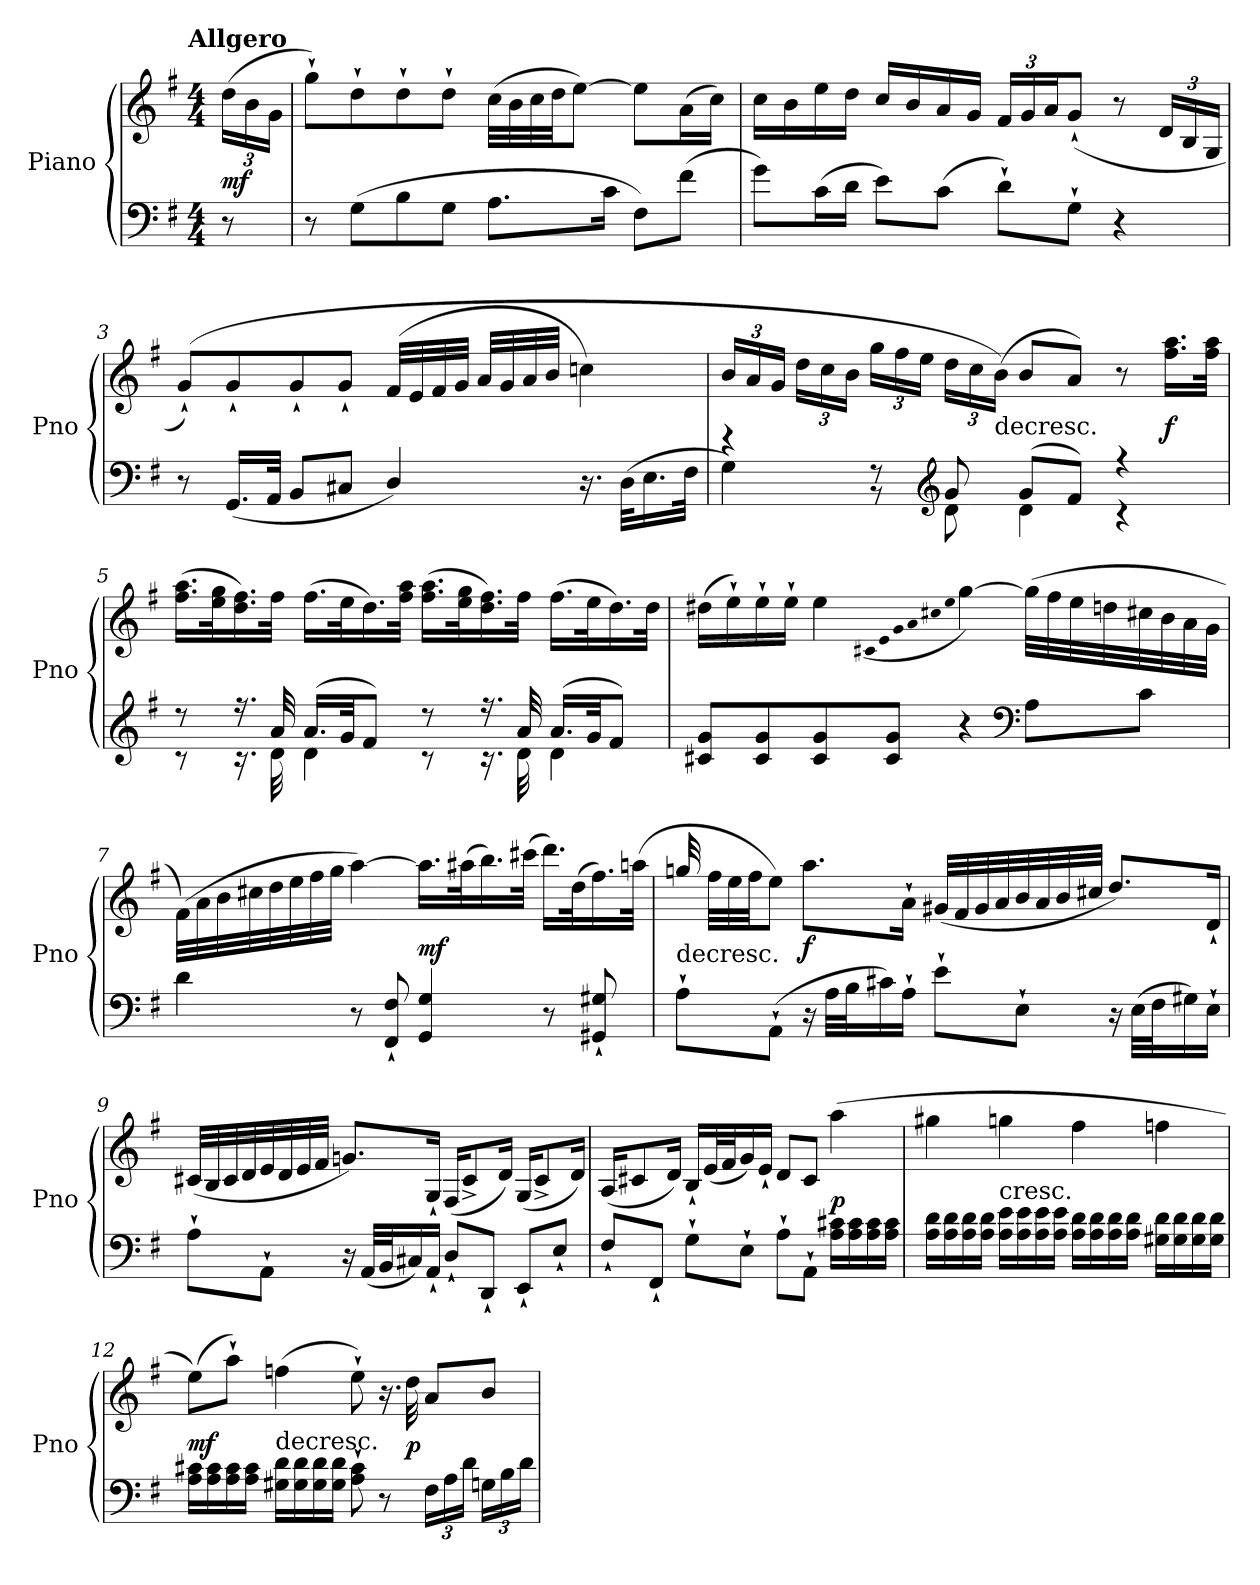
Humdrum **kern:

**kern	**kern	**dynam
*part1	*part1	*part1
*staff2	*staff1	*staff1/2
*I"Piano	*	*
*I'Pno	*	*
*clefF4	*clefG2	*
*k[f#]	*k[f#]	*
*G:	*G:	*
!!LO:TX:omd:t=Allgero
*M4/4	*M4/4	*
*MM80	*MM80	*
=	=	=
8r	(24dd\LL	mf
.	24b\	.
.	24g\JJ	.
=1	=1	=1
8r	8gg`\L)	.
(8G\L	8dd`\	.
8B\	8dd`\	.
8G\J	8dd`\J	.
8.A\L	(32cc\LLL	.
.	32b\	.
.	32cc\	.
.	32dd\JJ	.
.	[8ee\J)	.
16c\Jk	.	.
8F#\L)	8ee\L]	.
(8f#\J	(16a\L	.
.	16cc\JJ)	.
=2	=2	=2
8g\L)	16cc\LL	.
.	16b\	.
(16c\L	16ee\	.
16d\JJ	16dd\JJ	.
8e\L)	16cc/LL	.
.	16b/	.
(8c\J	16a/	.
.	16g/JJ	.
8d`\L)	24f#/LL	.
.	24g/	.
.	24a/J	.
8G`\J	(8g`/J	.
4r	8r	.
.	24d/LL	.
.	24B/	.
.	24G/JJ	.
=3	=3	=3
8r	(8g`/L)	.
(16.GG/LL	8g`/	.
32AA/JJk	.	.
8BB/L	8g`/	.
8C#X/J	8g`/J	.
4D/)	(32f#/LLL	.
.	32e/	.
.	32f#/	.
.	32g/JJJ	.
.	32a/LLL	.
.	32g/	.
.	32a/	.
.	32b/JJJ	.
16.r	4ccn\)	.
(32D\KLL	.	.
16.E\	.	.
32F#\JJk	.	.
=4	=4	=4
*^	*	*
4r	4G\)	24b/LL	.
.	.	24a/	.
.	.	24g/JJ	.
.	.	24dd\LL	.
.	.	24cc\	.
.	.	24b\JJ	.
8r	8r	24gg\LL	.
.	.	24ff#\	.
.	.	24ee\JJ	.
*clefG2	*	*	*
8g/	8d\	24dd\LL	.
.	.	24cc\	.
!	!	!LO:TX:c:t=decresc.	!
.	.	(24b\JJ)	.
(8g/L	4d\	8b/L	.
8f#/J)	.	8a/J)	.
4r	4r	8r	.
.	.	16.ff#\ 16.aa\LL	f
.	.	32ff#\ 32aa\JJk	.
=5	=5	=5	=5
8r	8r	(16.ff#\ 16.aa\LL	.
.	.	32ee\ 32gg\K	.
16.r	16.r	16.dd\ 16.ff#\)	.
32a/	32d\	32ff#\JJk	.
(16.a/LL	4d\	(16.ff#\LL	.
32g/JK	.	32ee\K	.
8f#/J)	.	16.dd\)	.
.	.	32ff#\ 32aa\JJk	.
8r	8r	(16.ff#\ 16.aa\LL	.
.	.	32ee\ 32gg\K	.
16.r	16.r	16.dd\ 16.ff#\)	.
32a/	32d\	32ff#\JJk	.
(16.a/LL	4d\	(16.ff#\LL	.
32g/JK	.	32ee\K	.
8f#/J)	.	16.dd\)	.
.	.	32dd\JJk	.
*v	*v	*	*
=6	=6	=6
8c#X/ 8g/L	(16dd#X\LL	.
.	16ee`\)	.
8c#/ 8g/	16ee`\	.
.	16ee`\JJ	.
8c#/ 8g/	4ee\	.
8c#/ 8g/J	.	.
.	(qc#X	.
.	qe	.
.	qg	.
.	qa	.
.	qcc#X	.
.	qee	.
4r	[4gg\)	.
*clefF4	*	*
8A\L	(32gg\LLL]	.
.	32ff#\	.
.	32ee\	.
.	32ddn\	.
8c#\J	32cc#X\	.
.	32b\	.
.	32a\	.
.	32g\JJJ	.
=7	=7	=7
4d\	(32f#\LLL)	.
.	32a\	.
.	32b\	.
.	32cc#X\	.
.	32dd\	.
.	32ee\	.
.	32ff#\	.
.	32gg\JJJ	.
8r	[4aa\)	.
8FF#`/ 8F#`/	.	.
4GG/ 4G/	16.aa\LL]	mf
.	(32aa#X\K	.
.	16.bb\)	.
.	(32ccc#X\JJk	.
8r	16.ddd\LL)	.
.	(32dd\K	.
8GG#X`/ 8G#X`/	16.ff#\)	.
.	(32aan\JJk	.
=8	=8	=8
!	!LO:TX:c:t=decresc.	!
8A`\L	32ggn/	.
.	32ff#\LLL	.
.	32ee\	.
.	32ff#\JJ	.
(8AA`\J	8ee\J)	.
16r	8.aa\L	f
32A\LLL	.	.
32B\J	.	.
16c#X\)	.	.
16A`\JJ	16a`\Jk	.
8e`\L	(32g#X/LLL	.
.	32f#/	.
.	32g#/	.
.	32a/	.
8E`\J	32b/	.
.	32a/	.
.	32b/	.
.	32cc#X/JJJ	.
16r	8.dd/L)	.
(32E\LLL	.	.
32F#\J	.	.
16G#X\)	.	.
16E`\JJ	16d`/Jk	.
=9	=9	=9
8A`\L	(32c#X/LLL	.
.	32B/	.
.	32c#/	.
.	32d/	.
8AA`\J	32e/	.
.	32d/	.
.	32e/	.
.	32f#/JJJ	.
16r	8.gn/L)	.
(32AA/LLL	.	.
32BB/J	.	.
16C#X/)	.	.
16AA`/JJ	16G`/Jk	.
8D`/L	(16F#/KL	.
.	8c#^/	.
8DD`/J	.	.
.	16d/Jk)	.
8EE`/L	(16G/KL	.
.	8c#^/	.
8E`/J	.	.
.	16d/Jk)	.
=10	=10	=10
8F#`/L	(16A/KL	.
.	8c#X/	.
8FF#`/J	.	.
.	16d/Jk)	.
8G`\L	16B`/LL	.
.	(32e/L	.
.	32f#/J	.
8E`\J	16g/)	.
.	16e`/JJ	.
8A`\L	8d/L	.
8AA`\J	8c#/J	.
16A\ 16c#X\LL	(4aa\	p
16A\ 16c#\	.	.
16A\ 16c#\	.	.
16A\ 16c#\JJ	.	.
=11	=11	=11
16A\ 16d\LL	4gg#X\	.
16A\ 16d\	.	.
16A\ 16d\	.	.
16A\ 16d\JJ	.	.
!	!LO:TX:c:t=cresc.	!
16A\ 16e\LL	4ggn\	.
16A\ 16e\	.	.
16A\ 16e\	.	.
16A\ 16e\JJ	.	.
16A\ 16d\LL	4ff#\	.
16A\ 16d\	.	.
16A\ 16d\	.	.
16A\ 16d\JJ	.	.
16G#X\ 16d\LL	4ffn\	.
16G#\ 16d\	.	.
16G#\ 16d\	.	.
16G#\ 16d\JJ	.	.
=12	=12	=12
16A\ 16c#X\LL	(8ee\L)	mf
16A\ 16c#\	.	.
16A\ 16c#\	8aa`\J)	.
16A\ 16c#\JJ	.	.
!	!LO:TX:c:t=decresc.	!
16G#X\ 16d\LL	(4ffn\	.
16G#\ 16d\	.	.
16G#\ 16d\	.	.
16G#\ 16d\JJ	.	.
8A`\ 8c#`\	8ee`\)	.
8r	16.r	.
.	32dd\	p
24F#\LL	8a/L	.
24A\	.	.
24d\JJ	.	.
24Gn\LL	8b/J	.
24B\	.	.
24d\JJ	.	.
=	=	=
*-	*-	*-
